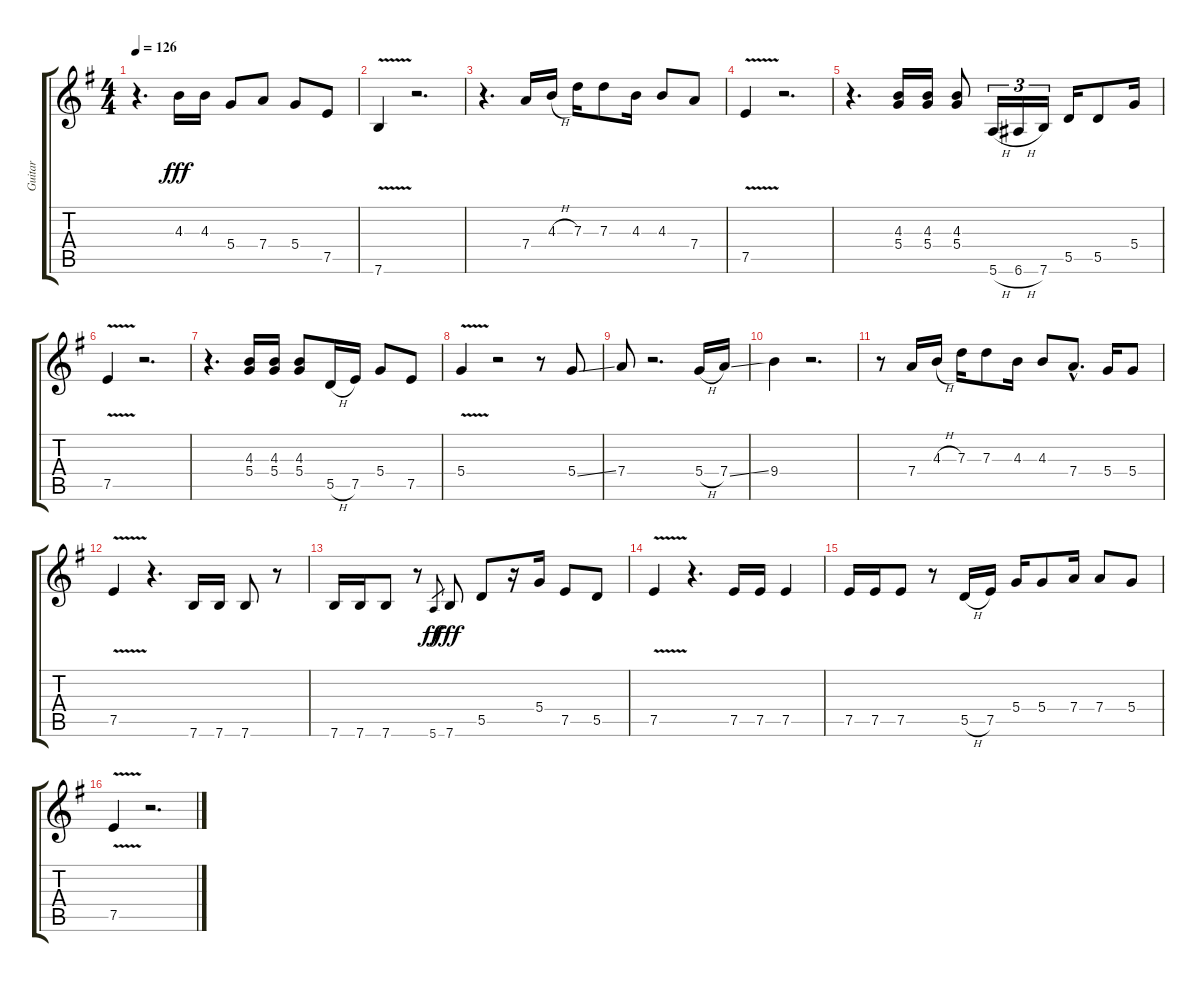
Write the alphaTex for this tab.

\track ("Guitar" "Guitar") {instrument distortionguitar}
\staff {score tabs}
\tuning (E4 B3 G3 D3 A2 E2) {hide}
\ts (4 4)
\tempo 126
\clef g2
\ks g
r.4{d dy f} 4.3.16{dy fff} 4.3.16 5.4.8 7.4.8 5.4.8 7.5.8 |
7.6{v}.4 r.2{d} |
r.4{d} 7.4.16 4.3{h}.16 7.3.16 7.3.8 4.3.16 4.3.8 7.4.8 |
7.5{v}.4 r.2{d} |
r.4{d} (4.3 5.4).16 (4.3 5.4).16 (4.3 5.4).8 5.6{h}.16{tu (3 2)} 6.6{h}.16{tu (3 2)} 7.6.16{tu (3 2)} 5.5.16 5.5.8 5.4.16 |
7.5{v}.4 r.2{d} |
r.4{d} (4.3 5.4).16 (4.3 5.4).16 (4.3 5.4).8 5.5{h}.16 7.5.16 5.4.8 7.5.8 |
5.4{v}.4 r.2 r.8 5.4{ss}.8 |
7.4.8 r.2{d} 5.4{h}.16 7.4{ss}.16 |
9.4.4 r.2{d} |
r.8 7.4.16 4.3{h}.16 7.3.16 7.3.8 4.3.16 4.3.8 7.4{hac}.8{d} 5.4.16 5.4.8 |
7.5{v}.4 r.4{d} 7.6.16 7.6.16 7.6.8 r.8 |
7.6.16 7.6.16 7.6.8 r.8 5.6.8{gr dy ff} 7.6.8{dy fff} 5.5.8 r.16 5.4.16 7.5.8 5.5.8 |
7.5{v}.4 r.4{d} 7.5.16 7.5.16 7.5.4 |
7.5.16 7.5.16 7.5.8 r.8 5.5{h}.16 7.5.16 5.4.16 5.4.8 7.4.16 7.4.8 5.4.8 |
7.5{v}.4 r.2{d}
